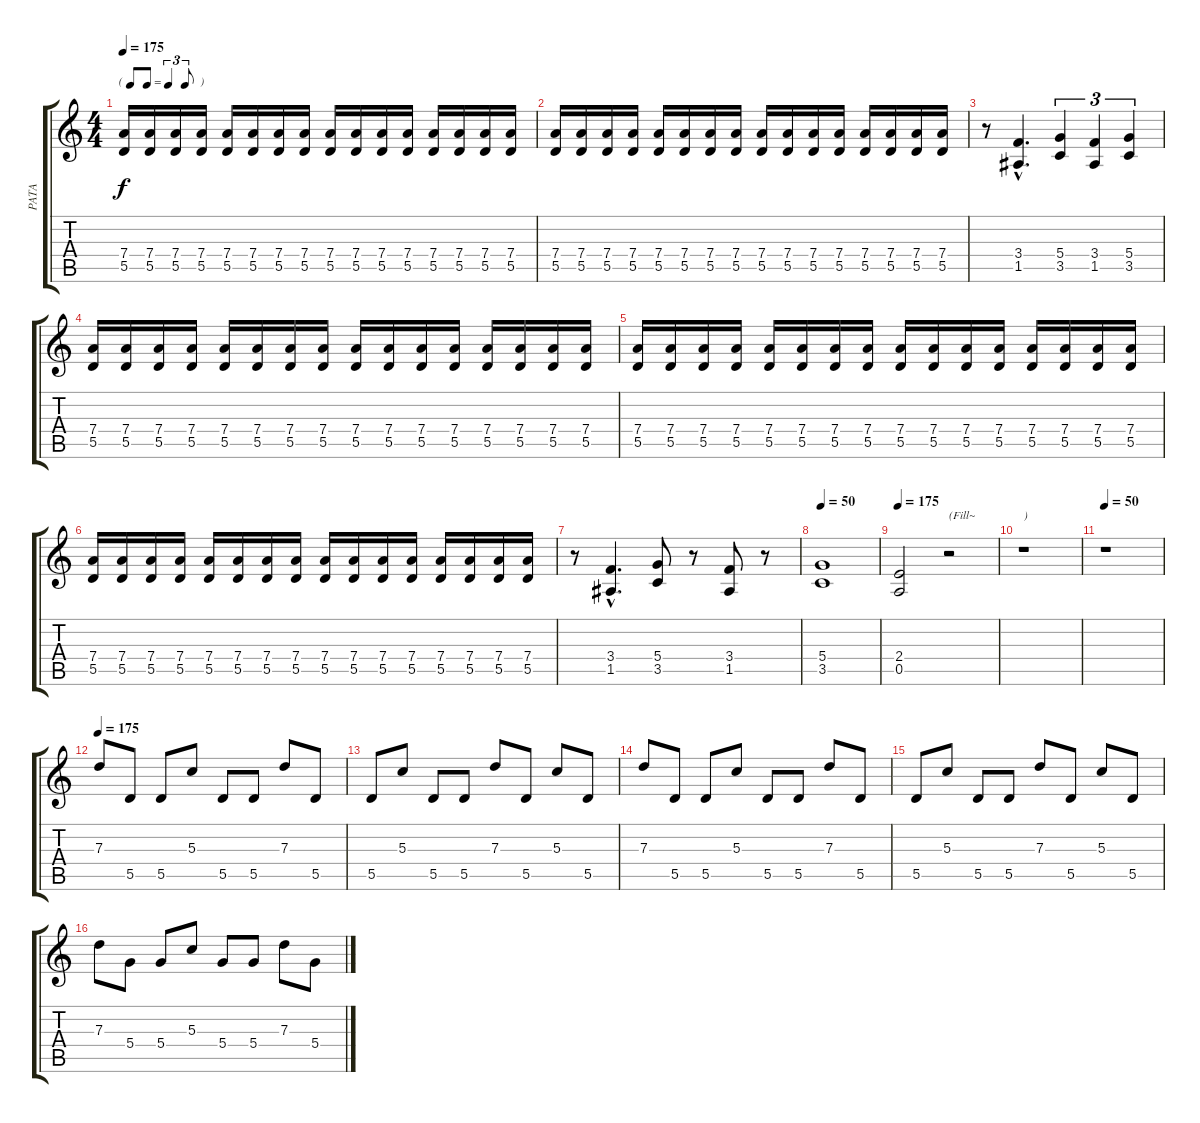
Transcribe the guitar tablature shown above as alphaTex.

\track ("PATA" "PATA") {instrument distortionguitar}
\staff {score tabs}
\tuning (E4 B3 G3 D3 A2 E2) {hide}
\ts (4 4)
\tf triplet8th
\tempo 175
\clef g2
\ks c
(7.4 5.5).16{dy f} (7.4 5.5).16 (7.4 5.5).16 (7.4 5.5).16 (7.4 5.5).16 (7.4 5.5).16 (7.4 5.5).16 (7.4 5.5).16 (7.4 5.5).16 (7.4 5.5).16 (7.4 5.5).16 (7.4 5.5).16 (7.4 5.5).16 (7.4 5.5).16 (7.4 5.5).16 (7.4 5.5).16 |
(7.4 5.5).16 (7.4 5.5).16 (7.4 5.5).16 (7.4 5.5).16 (7.4 5.5).16 (7.4 5.5).16 (7.4 5.5).16 (7.4 5.5).16 (7.4 5.5).16 (7.4 5.5).16 (7.4 5.5).16 (7.4 5.5).16 (7.4 5.5).16 (7.4 5.5).16 (7.4 5.5).16 (7.4 5.5).16 |
r.8 (3.4{hac} 1.5{hac}).4{d} (5.4 3.5).4{tu (3 2)} (3.4 1.5).4{tu (3 2)} (5.4 3.5).4{tu (3 2)} |
(7.4 5.5).16 (7.4 5.5).16 (7.4 5.5).16 (7.4 5.5).16 (7.4 5.5).16 (7.4 5.5).16 (7.4 5.5).16 (7.4 5.5).16 (7.4 5.5).16 (7.4 5.5).16 (7.4 5.5).16 (7.4 5.5).16 (7.4 5.5).16 (7.4 5.5).16 (7.4 5.5).16 (7.4 5.5).16 |
(7.4 5.5).16 (7.4 5.5).16 (7.4 5.5).16 (7.4 5.5).16 (7.4 5.5).16 (7.4 5.5).16 (7.4 5.5).16 (7.4 5.5).16 (7.4 5.5).16 (7.4 5.5).16 (7.4 5.5).16 (7.4 5.5).16 (7.4 5.5).16 (7.4 5.5).16 (7.4 5.5).16 (7.4 5.5).16 |
(7.4 5.5).16 (7.4 5.5).16 (7.4 5.5).16 (7.4 5.5).16 (7.4 5.5).16 (7.4 5.5).16 (7.4 5.5).16 (7.4 5.5).16 (7.4 5.5).16 (7.4 5.5).16 (7.4 5.5).16 (7.4 5.5).16 (7.4 5.5).16 (7.4 5.5).16 (7.4 5.5).16 (7.4 5.5).16 |
r.8 (3.4{hac} 1.5{hac}).4{d} (5.4 3.5).8 r.8 (3.4 1.5).8 r.8 |
\tempo 50
(5.4 3.5).1 |
\tempo 175
(2.4 0.5).2 r.2{txt "(Fill~"} |
r.1{txt ")"} |
\tempo 50
r.1 |
\tempo 175
7.3.8 5.5.8 5.5.8 5.3.8 5.5.8 5.5.8 7.3.8 5.5.8 |
5.5.8 5.3.8 5.5.8 5.5.8 7.3.8 5.5.8 5.3.8 5.5.8 |
7.3.8 5.5.8 5.5.8 5.3.8 5.5.8 5.5.8 7.3.8 5.5.8 |
5.5.8 5.3.8 5.5.8 5.5.8 7.3.8 5.5.8 5.3.8 5.5.8 |
7.3.8 5.4.8 5.4.8 5.3.8 5.4.8 5.4.8 7.3.8 5.4.8
